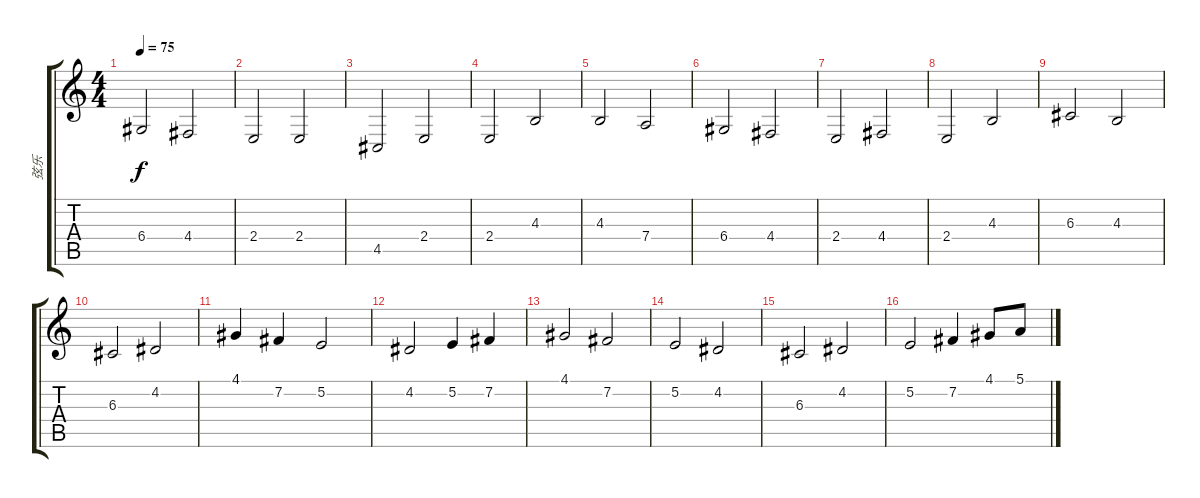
\track ("弦乐" "弦乐") {instrument stringensemble1}
\staff {score tabs}
\tuning (E4 B3 G3 D3 A2 E2) {hide}
\ts (4 4)
\tempo 75
\clef g2
\ks c
6.4.2{dy f} 4.4.2 |
2.4.2 2.4.2 |
4.5.2 2.4.2 |
2.4.2 4.3.2 |
4.3.2 7.4.2 |
6.4.2 4.4.2 |
2.4.2 4.4.2 |
2.4.2 4.3.2 |
6.3.2 4.3.2 |
6.3.2 4.2.2 |
4.1.4 7.2.4 5.2.2 |
4.2.2 5.2.4 7.2.4 |
4.1.2 7.2.2 |
5.2.2 4.2.2 |
6.3.2 4.2.2 |
5.2.2 7.2.4 4.1.8 5.1.8
